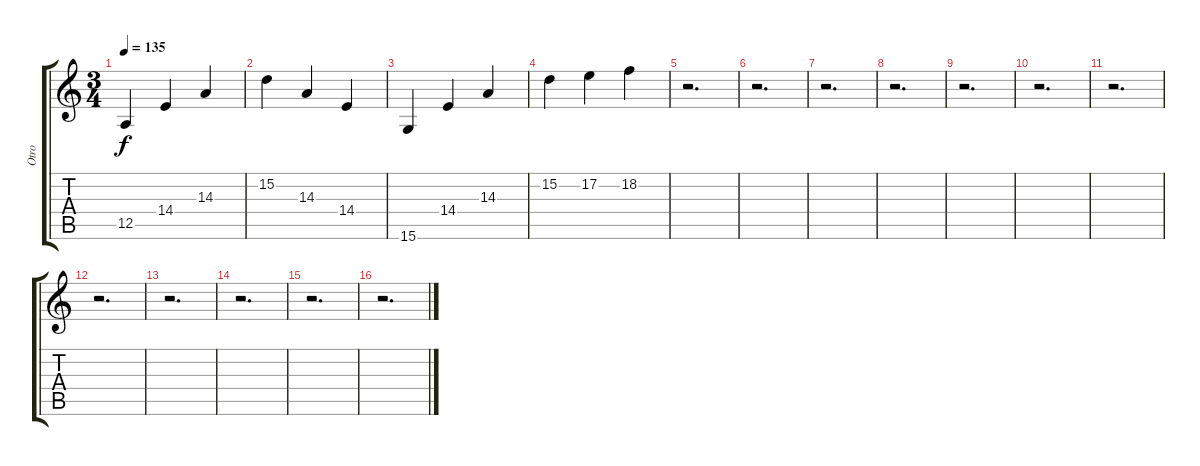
\track ("Otro" "Otro") {instrument harpsichord}
\staff {score tabs}
\tuning (E4 B3 G3 D3 A2 E2) {hide}
\ts (3 4)
\tempo 135
\clef g2
\ks c
12.5.4{dy f} 14.4.4 14.3.4 |
15.2.4 14.3.4 14.4.4 |
15.6.4 14.4.4 14.3.4 |
15.2.4 17.2.4 18.2.4 |
r.2{d} |
r.2{d} |
r.2{d} |
r.2{d} |
r.2{d} |
r.2{d} |
r.2{d} |
r.2{d} |
r.2{d} |
r.2{d} |
r.2{d} |
r.2{d}
